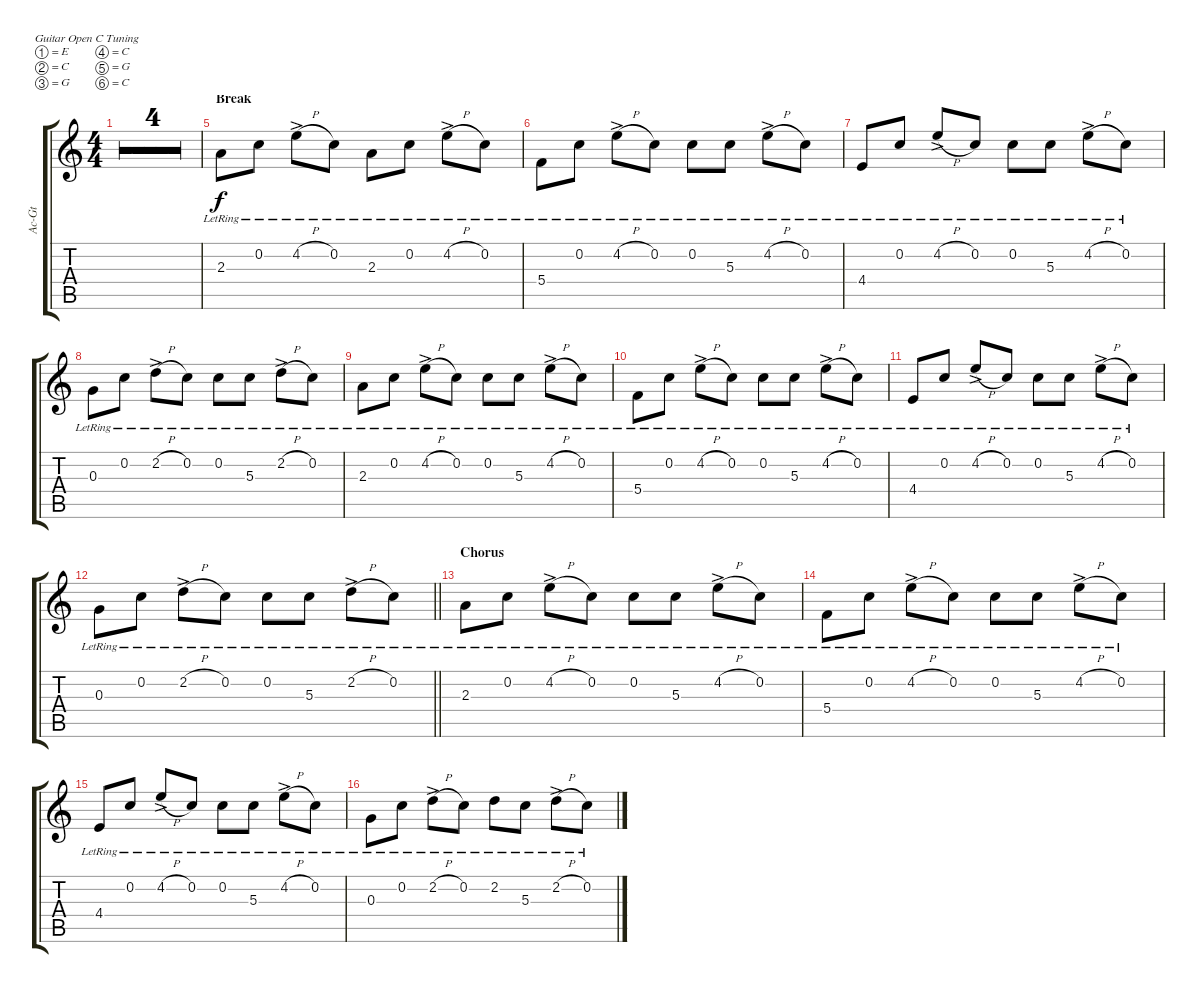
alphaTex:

\defaultSystemsLayout 4
\bracketExtendMode groupsimilarinstruments
\otherSystemsTrackNameOrientation horizontal
\track ("Acoustic Guitar" "Ac-Gt") {multiBarRest instrument acousticguitarsteel}
\staff {score tabs}
\tuning (E4 C4 G3 C3 G2 C2)
\ts (4 4)
\tempo 120
\clef g2
\ks c
|
|
|
\barLineRight lightlight
|
\section ("" "Break")
2.3{lr}.8{beam Down} 0.2{lr}.8{beam Down} 4.2{h ac lr}.8{beam Down} 0.2{lr}.8{beam Down} 2.3{lr}.8{beam Down} 0.2{lr}.8{beam Down} 4.2{h ac lr}.8{beam Down} 0.2{lr}.8{beam Down} |
5.4{lr}.8{beam Down} 0.2{lr}.8{beam Down} 4.2{h ac lr}.8{beam Down} 0.2{lr}.8{beam Down} 0.2{lr}.8{beam Down} 5.3{lr}.8{beam Down} 4.2{h ac lr}.8{beam Down} 0.2{lr}.8{beam Down} |
4.4{lr}.8{beam Up} 0.2{lr}.8{beam Up} 4.2{h ac lr}.8{beam Up} 0.2{lr}.8{beam Up} 0.2{lr}.8{beam Down} 5.3{lr}.8{beam Down} 4.2{h ac lr}.8{beam Down} 0.2{lr}.8{beam Down} |
0.3{lr}.8{beam Down} 0.2{lr}.8{beam Down} 2.2{h ac lr}.8{beam Down} 0.2{lr}.8{beam Down} 0.2{lr}.8{beam Down} 5.3{lr}.8{beam Down} 2.2{h ac lr}.8{beam Down} 0.2{lr}.8{beam Down} |
2.3{lr}.8{beam Down} 0.2{lr}.8{beam Down} 4.2{h ac lr}.8{beam Down} 0.2{lr}.8{beam Down} 0.2{lr}.8{beam Down} 5.3{lr}.8{beam Down} 4.2{h ac lr}.8{beam Down} 0.2{lr}.8{beam Down} |
5.4{lr}.8{beam Down} 0.2{lr}.8{beam Down} 4.2{h ac lr}.8{beam Down} 0.2{lr}.8{beam Down} 0.2{lr}.8{beam Down} 5.3{lr}.8{beam Down} 4.2{h ac lr}.8{beam Down} 0.2{lr}.8{beam Down} |
4.4{lr}.8{beam Up} 0.2{lr}.8{beam Up} 4.2{h ac lr}.8{beam Up} 0.2{lr}.8{beam Up} 0.2{lr}.8{beam Down} 5.3{lr}.8{beam Down} 4.2{h ac lr}.8{beam Down} 0.2{lr}.8{beam Down} |
\barLineRight lightlight
0.3{lr}.8{beam Down} 0.2{lr}.8{beam Down} 2.2{h ac lr}.8{beam Down} 0.2{lr}.8{beam Down} 0.2{lr}.8{beam Down} 5.3{lr}.8{beam Down} 2.2{h ac lr}.8{beam Down} 0.2{lr}.8{beam Down} |
\section ("" "Chorus")
2.3{lr}.8{beam Down} 0.2{lr}.8{beam Down} 4.2{h ac lr}.8{beam Down} 0.2{lr}.8{beam Down} 0.2{lr}.8{beam Down} 5.3{lr}.8{beam Down} 4.2{h ac lr}.8{beam Down} 0.2{lr}.8{beam Down} |
5.4{lr}.8{beam Down} 0.2{lr}.8{beam Down} 4.2{h ac lr}.8{beam Down} 0.2{lr}.8{beam Down} 0.2{lr}.8{beam Down} 5.3{lr}.8{beam Down} 4.2{h ac lr}.8{beam Down} 0.2{lr}.8{beam Down} |
4.4{lr}.8{beam Up} 0.2{lr}.8{beam Up} 4.2{h ac lr}.8{beam Up} 0.2{lr}.8{beam Up} 0.2{lr}.8{beam Down} 5.3{lr}.8{beam Down} 4.2{h ac lr}.8{beam Down} 0.2{lr}.8{beam Down} |
0.3{lr}.8{beam Down} 0.2{lr}.8{beam Down} 2.2{h ac lr}.8{beam Down} 0.2{lr}.8{beam Down} 2.2{lr}.8{beam Down} 5.3{lr}.8{beam Down} 2.2{h ac lr}.8{beam Down} 0.2{lr}.8{beam Down}
